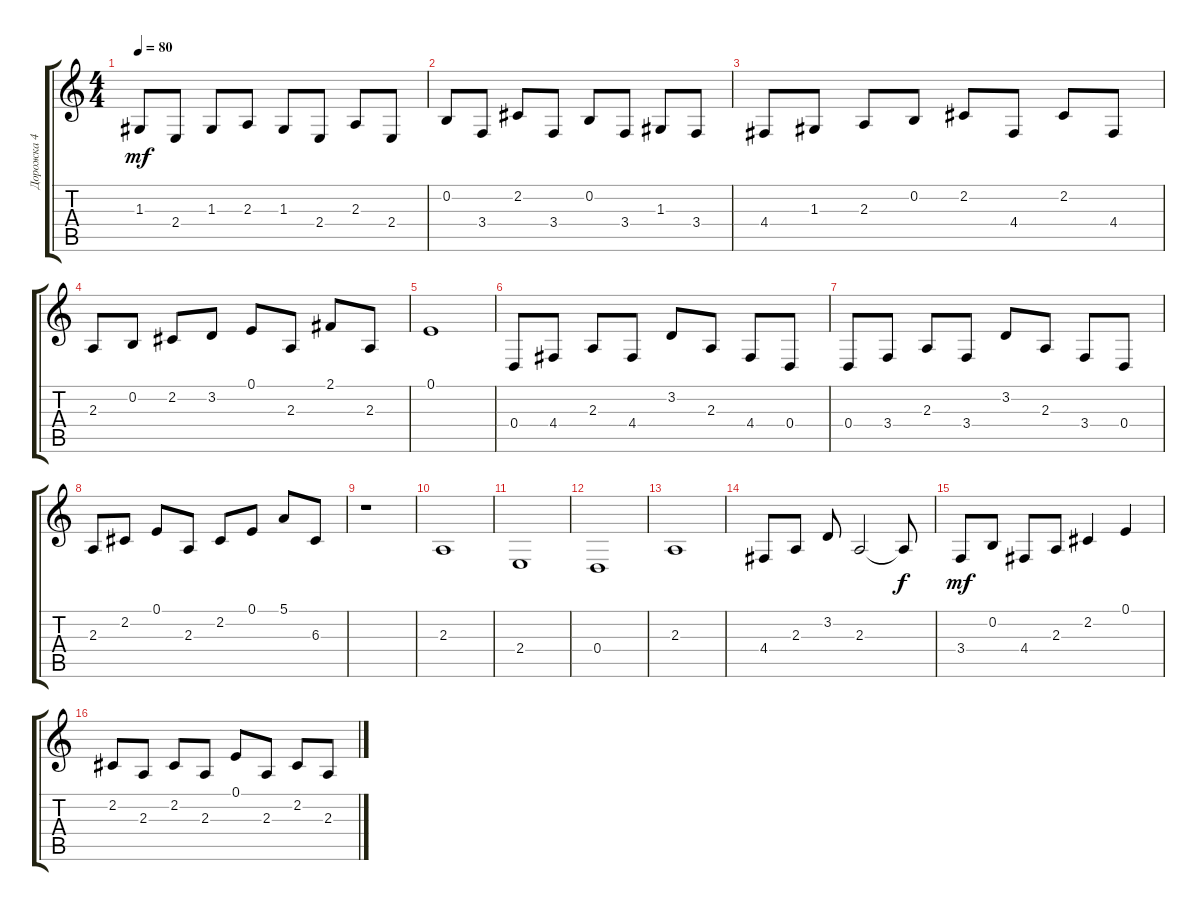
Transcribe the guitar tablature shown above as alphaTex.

\track ("Дорожка 4" "Дорожка 4") {instrument vibraphone}
\staff {score tabs}
\tuning (E4 B3 G3 D3 A2 E2) {hide}
\ts (4 4)
\tempo 80
\clef g2
\ks c
1.3.8{dy mf} 2.4.8 1.3.8 2.3.8 1.3.8 2.4.8 2.3.8 2.4.8 |
0.2.8 3.4.8 2.2.8 3.4.8 0.2.8 3.4.8 1.3.8 3.4.8 |
4.4.8 1.3.8 2.3.8 0.2.8 2.2.8 4.4.8 2.2.8 4.4.8 |
2.3.8 0.2.8 2.2.8 3.2.8 0.1.8 2.3.8 2.1.8 2.3.8 |
0.1.1 |
0.4.8 4.4.8 2.3.8 4.4.8 3.2.8 2.3.8 4.4.8 0.4.8 |
0.4.8 3.4.8 2.3.8 3.4.8 3.2.8 2.3.8 3.4.8 0.4.8 |
2.3.8 2.2.8 0.1.8 2.3.8 2.2.8 0.1.8 5.1.8 6.3.8 |
r.1 |
2.3.1 |
2.4.1 |
0.4.1 |
2.3.1 |
4.4.8 2.3.8 3.2.8 2.3.2 2.3{t}.8{dy f} |
3.4.8{dy mf} 0.2.8 4.4.8 2.3.8 2.2.4 0.1.4 |
2.2.8 2.3.8 2.2.8 2.3.8 0.1.8 2.3.8 2.2.8 2.3.8
